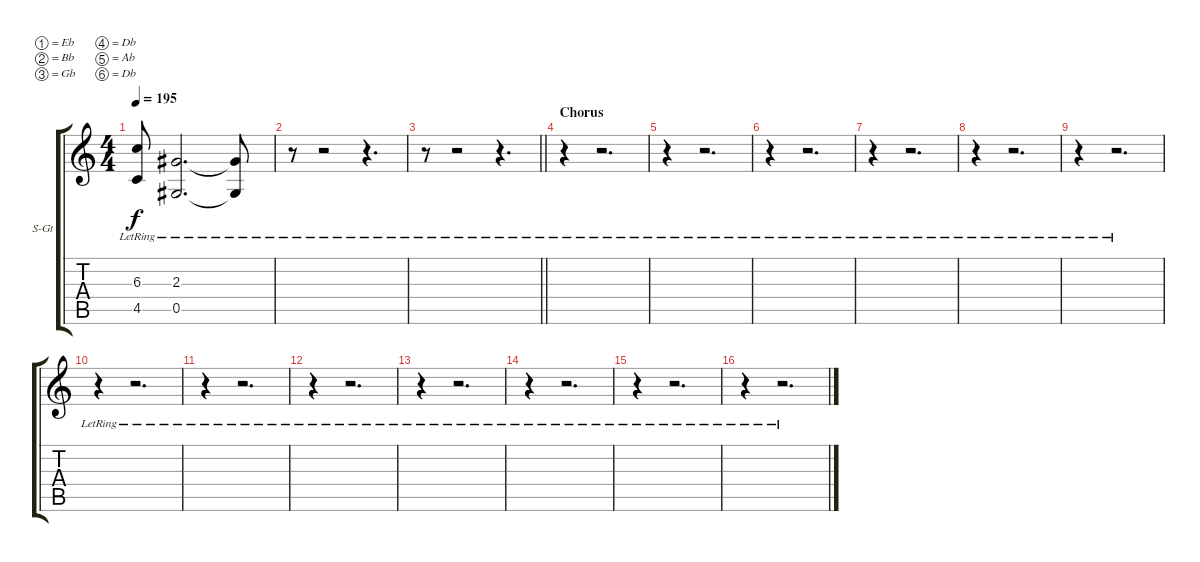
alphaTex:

\bracketExtendMode groupsimilarinstruments
\firstSystemTrackNameOrientation horizontal
\otherSystemsTrackNameOrientation horizontal
\track ("Clean Guitar" "S-Gt") {instrument acousticguitarsteel}
\staff {score tabs}
\tuning (Eb4 Bb3 Gb3 Db3 Ab2 Db2)
\ts (4 4)
\tempo 195
\clef g2
\ks c
(6.3{lr t} 4.5{lr t}).8{dy f} (2.3{lr} 0.5{lr}).2{d} (2.3{lr t} 0.5{lr t}).8 |
r.8 r.2 r.4{d} |
\barLineRight lightlight
r.8 r.2 r.4{d} |
\section ("" "Chorus")
r.4 r.2{d} |
r.4 r.2{d} |
r.4 r.2{d} |
r.4 r.2{d} |
r.4 r.2{d} |
r.4 r.2{d} |
r.4 r.2{d} |
r.4 r.2{d} |
r.4 r.2{d} |
r.4 r.2{d} |
r.4 r.2{d} |
r.4 r.2{d} |
r.4 r.2{d}
